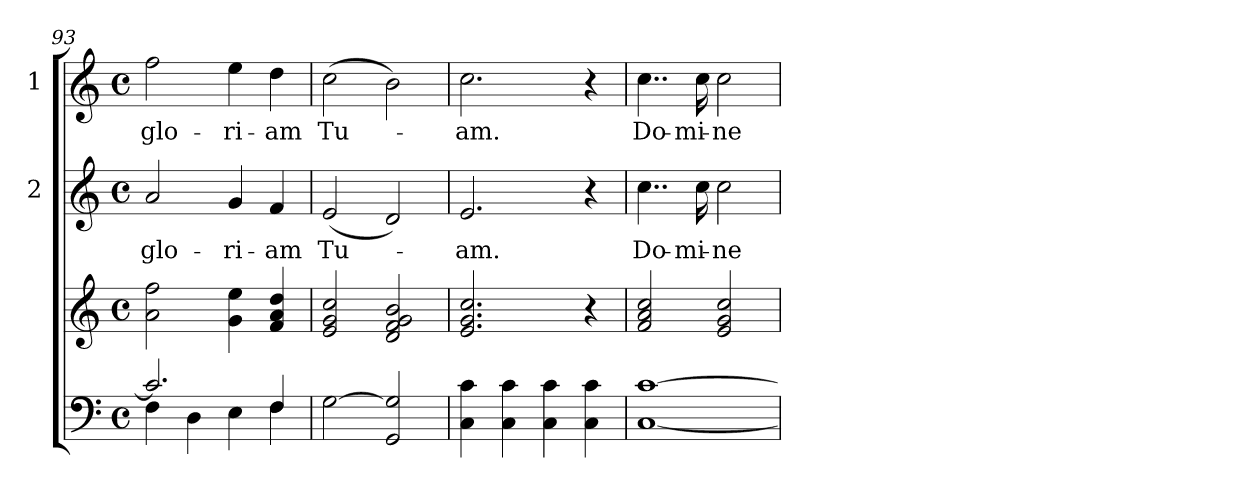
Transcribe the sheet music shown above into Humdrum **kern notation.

**kern	**kern	**kern	**text	**kern	**text
*part3	*part3	*part2	*part2	*part1	*part1
*staff4	*staff3	*staff2	*staff2	*staff1	*staff1
*	*	*I"2	*	*I"1	*
*clefF4	*clefG2	*clefG2	*	*clefG2	*
*k[]	*k[]	*k[]	*	*k[]	*
*C:	*C:	*C:	*	*C:	*
*M4/4	*M4/4	*M4/4	*	*M4/4	*
*met(c)	*met(c)	*met(c)	*	*met(c)	*
=93	=93	=93	=93	=93	=93
*^	*	*	*	*	*
!	!	!	!	!LO:LY:b	!	!LO:LY:b
2.c/]	4F\	2a\ 2ff\	2a/	glo-	2ff\	glo-
.	4D\	.	.	.	.	.
!	!	!	!	!LO:LY:b	!	!LO:LY:b
.	4E\	4g\ 4ee\	4g/	-ri-	4ee\	-ri-
!	!	!	!	!LO:LY:b	!	!LO:LY:b
4F/	4F\	4f/ 4a/ 4dd/	4f/	-am	4dd\	-am
=94	=94	=94	=94	=94	=94	=94
!	!	!	!	!LO:LY:b	!	!LO:LY:b
*v	*v	*	*	*	*	*
[2G\	2e/ 2g/ 2cc/	(<2e/	Tu-	(>2cc\	Tu-
2GG/ 2G/]	2d/ 2f/ 2g/ 2b/	2d/)	.	2b\)	.
=95	=95	=95	=95	=95	=95
!	!	!	!LO:LY:b	!	!LO:LY:b
4C\ 4c\	2.e/ 2.g/ 2.cc/	2.e/	-am.	2.cc\	-am.
4C\ 4c\	.	.	.	.	.
4C\ 4c\	.	.	.	.	.
4C\ 4c\	4r	4r	.	4r	.
=96	=96	=96	=96	=96	=96
!	!	!	!LO:LY:b	!	!LO:LY:b
[1C [1c	2f/ 2a/ 2cc/	4..cc\	Do-	4..cc\	Do-
!	!	!	!LO:LY:b	!	!LO:LY:b
.	.	16cc\	-mi-	16cc\	-mi-
!	!	!	!LO:LY:b	!	!LO:LY:b
.	2e/ 2g/ 2cc/	2cc\	-ne	2cc\	-ne
=	=	=	=	=	=
*-	*-	*-	*-	*-	*-
